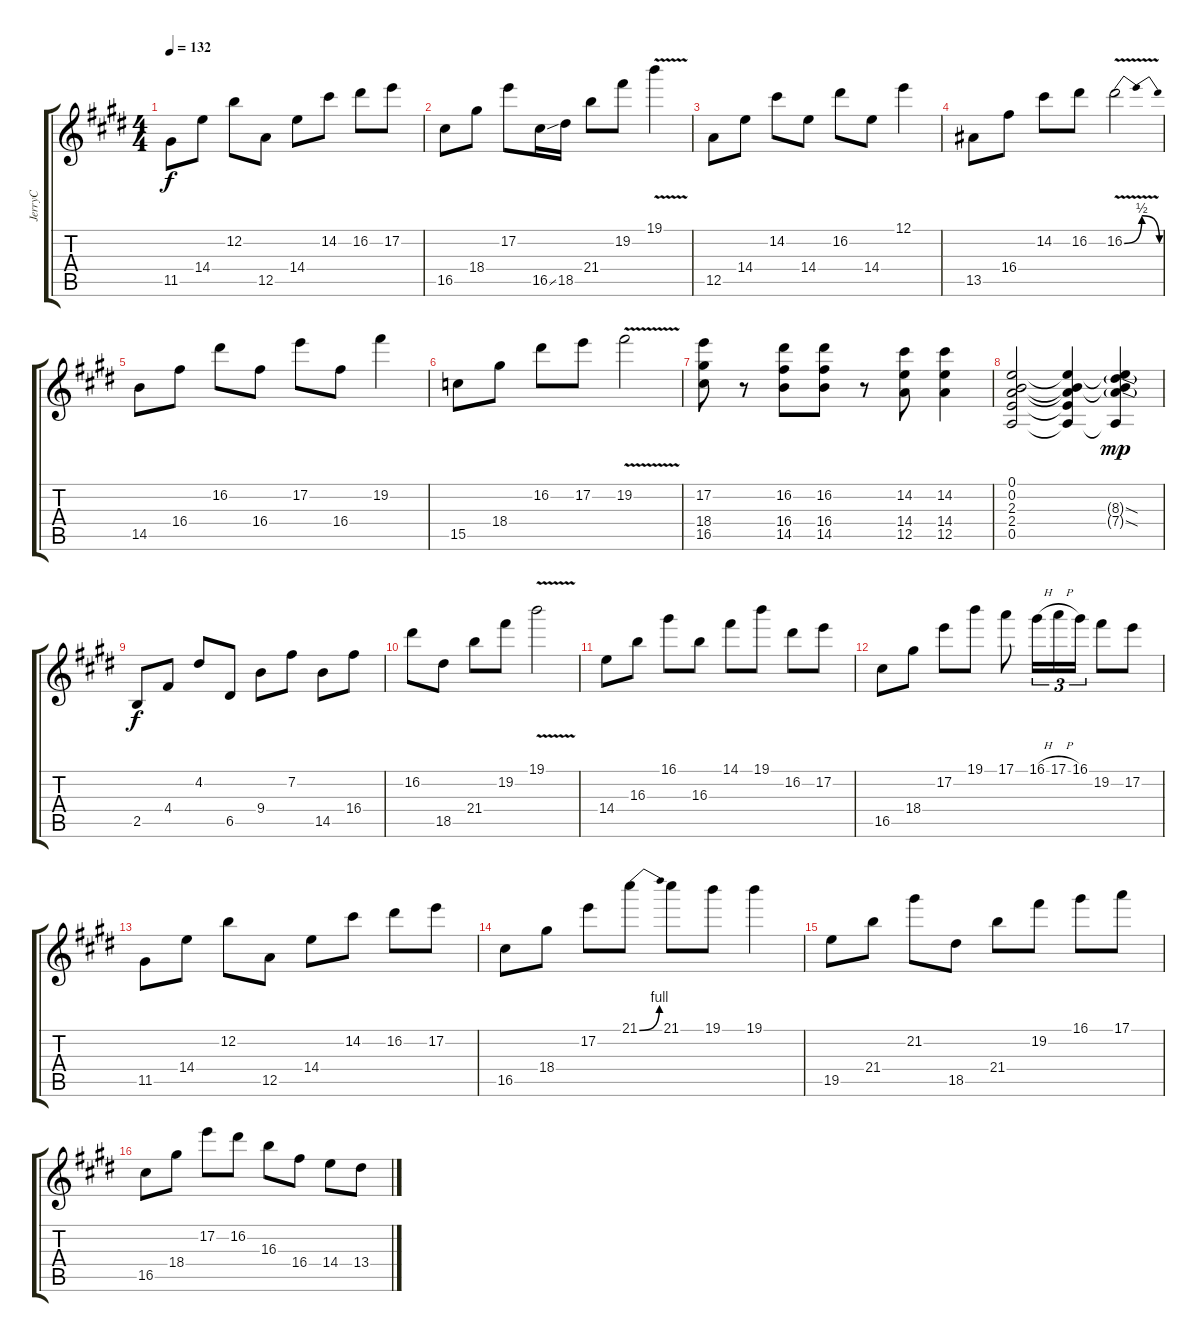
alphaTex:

\track ("JerryC" "JerryC") {instrument distortionguitar}
\staff {score tabs}
\tuning (E4 B3 G3 D3 A2 E2) {hide}
\ts (4 4)
\tempo 132
\clef g2
\ks e
11.5.8{dy f} 14.4.8 12.2.8 12.5.8 14.4.8 14.2.8 16.2.8 17.2.8 |
16.5.8 18.4.8 17.2.8 16.5{ss}.16 18.5.16 21.4.8 19.2.8 19.1{v}.4 |
12.5.8 14.4.8 14.2.8 14.4.8 16.2.8 14.4.8 12.1.4 |
13.5.8 16.4.8 14.2.8 16.2.8 16.2{be (bendrelease 0 0 30 2 30 2 60 0) v}.2 |
14.5.8 16.4.8 16.2.8 16.4.8 17.2.8 16.4.8 19.2.4 |
15.5.8 18.4.8 16.2.8 17.2.8 19.2{v}.2 |
(17.2 18.4 16.5).8 r.8 (16.2 16.4 14.5).8 (16.2 16.4 14.5).8 r.8 (14.2 14.4 12.5).8 (14.2 14.4 12.5).4 |
(0.1 0.2 2.3 2.4 0.5).2 (0.1{t} 0.2{t} 2.3{t} 2.4{t} 0.5{t}).4 (0.1{t} 0.2{t} 8.3{sod g} 7.4{sod g} 0.5{t}).4{dy mp} |
2.5.8{dy f} 4.4.8 4.2.8 6.5.8 9.4.8 7.2.8 14.5.8 16.4.8 |
16.2.8 18.5.8 21.4.8 19.2.8 19.1{v}.2 |
14.4.8 16.3.8 16.1.8 16.3.8 14.1.8 19.1.8 16.2.8 17.2.8 |
16.5.8 18.4.8 17.2.8 19.1.8 17.1.8 16.1{h}.16{tu (3 2)} 17.1{h}.16{tu (3 2)} 16.1.16{tu (3 2)} 19.2.8 17.2.8 |
11.5.8 14.4.8 12.2.8 12.5.8 14.4.8 14.2.8 16.2.8 17.2.8 |
16.5.8 18.4.8 17.2.8 21.1{be (bend 0 0 60 4)}.8 21.1.8 19.1.8 19.1.4 |
19.5.8 21.4.8 21.2.8 18.5.8 21.4.8 19.2.8 16.1.8 17.1.8 |
16.5.8 18.4.8 17.2.8 16.2.8 16.3.8 16.4.8 14.4.8 13.4.8
